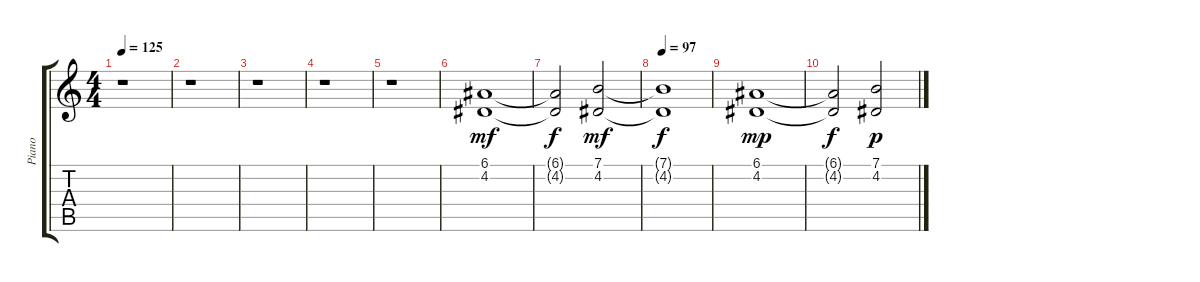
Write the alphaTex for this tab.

\track ("Piano" "Piano") {instrument acousticgrandpiano}
\staff {score tabs}
\tuning (E4 B3 G3 D3 A2 E2) {hide}
\ts (4 4)
\tempo 125
\clef g2
\ks c
r.1{dy f} |
r.1 |
r.1 |
r.1 |
r.1 |
(6.1 4.2).1{dy mf} |
(6.1{t} 4.2{t}).2{dy f} (7.1 4.2).2{dy mf} |
\tempo 97
(7.1{t} 4.2{t}).1{dy f} |
(6.1 4.2).1{dy mp} |
(6.1{t} 4.2{t}).2{dy f} (7.1 4.2).2{dy p}
